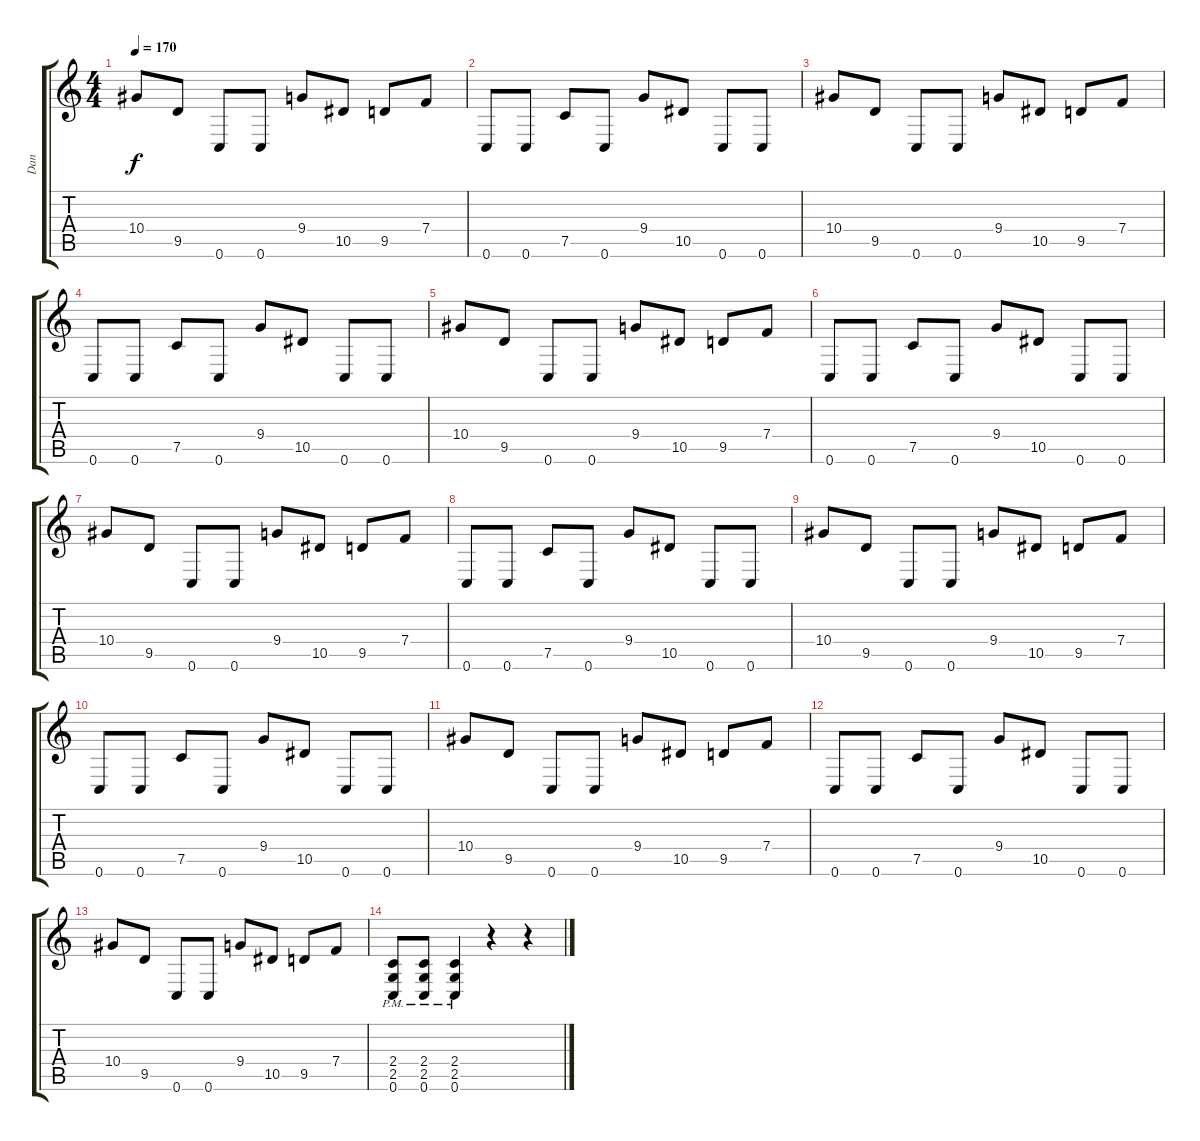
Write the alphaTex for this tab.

\track ("Dan" "Dan") {instrument distortionguitar}
\staff {score tabs}
\tuning (C4 G3 Eb3 Bb2 F2 C2) {hide}
\ts (4 4)
\tempo 170
\clef g2
\ks c
10.4.8{dy f} 9.5.8 0.6.8 0.6.8 9.4.8 10.5.8 9.5.8 7.4.8 |
0.6.8 0.6.8 7.5.8 0.6.8 9.4.8 10.5.8 0.6.8 0.6.8 |
10.4.8 9.5.8 0.6.8 0.6.8 9.4.8 10.5.8 9.5.8 7.4.8 |
0.6.8 0.6.8 7.5.8 0.6.8 9.4.8 10.5.8 0.6.8 0.6.8 |
10.4.8 9.5.8 0.6.8 0.6.8 9.4.8 10.5.8 9.5.8 7.4.8 |
0.6.8 0.6.8 7.5.8 0.6.8 9.4.8 10.5.8 0.6.8 0.6.8 |
10.4.8 9.5.8 0.6.8 0.6.8 9.4.8 10.5.8 9.5.8 7.4.8 |
0.6.8 0.6.8 7.5.8 0.6.8 9.4.8 10.5.8 0.6.8 0.6.8 |
10.4.8 9.5.8 0.6.8 0.6.8 9.4.8 10.5.8 9.5.8 7.4.8 |
0.6.8 0.6.8 7.5.8 0.6.8 9.4.8 10.5.8 0.6.8 0.6.8 |
10.4.8 9.5.8 0.6.8 0.6.8 9.4.8 10.5.8 9.5.8 7.4.8 |
0.6.8 0.6.8 7.5.8 0.6.8 9.4.8 10.5.8 0.6.8 0.6.8 |
10.4.8 9.5.8 0.6.8 0.6.8 9.4.8 10.5.8 9.5.8 7.4.8 |
(2.4{pm} 2.5{pm} 0.6{pm}).8 (2.4{pm} 2.5{pm} 0.6{pm}).8 (2.4{pm} 2.5{pm} 0.6{pm}).4 r.4 r.4
